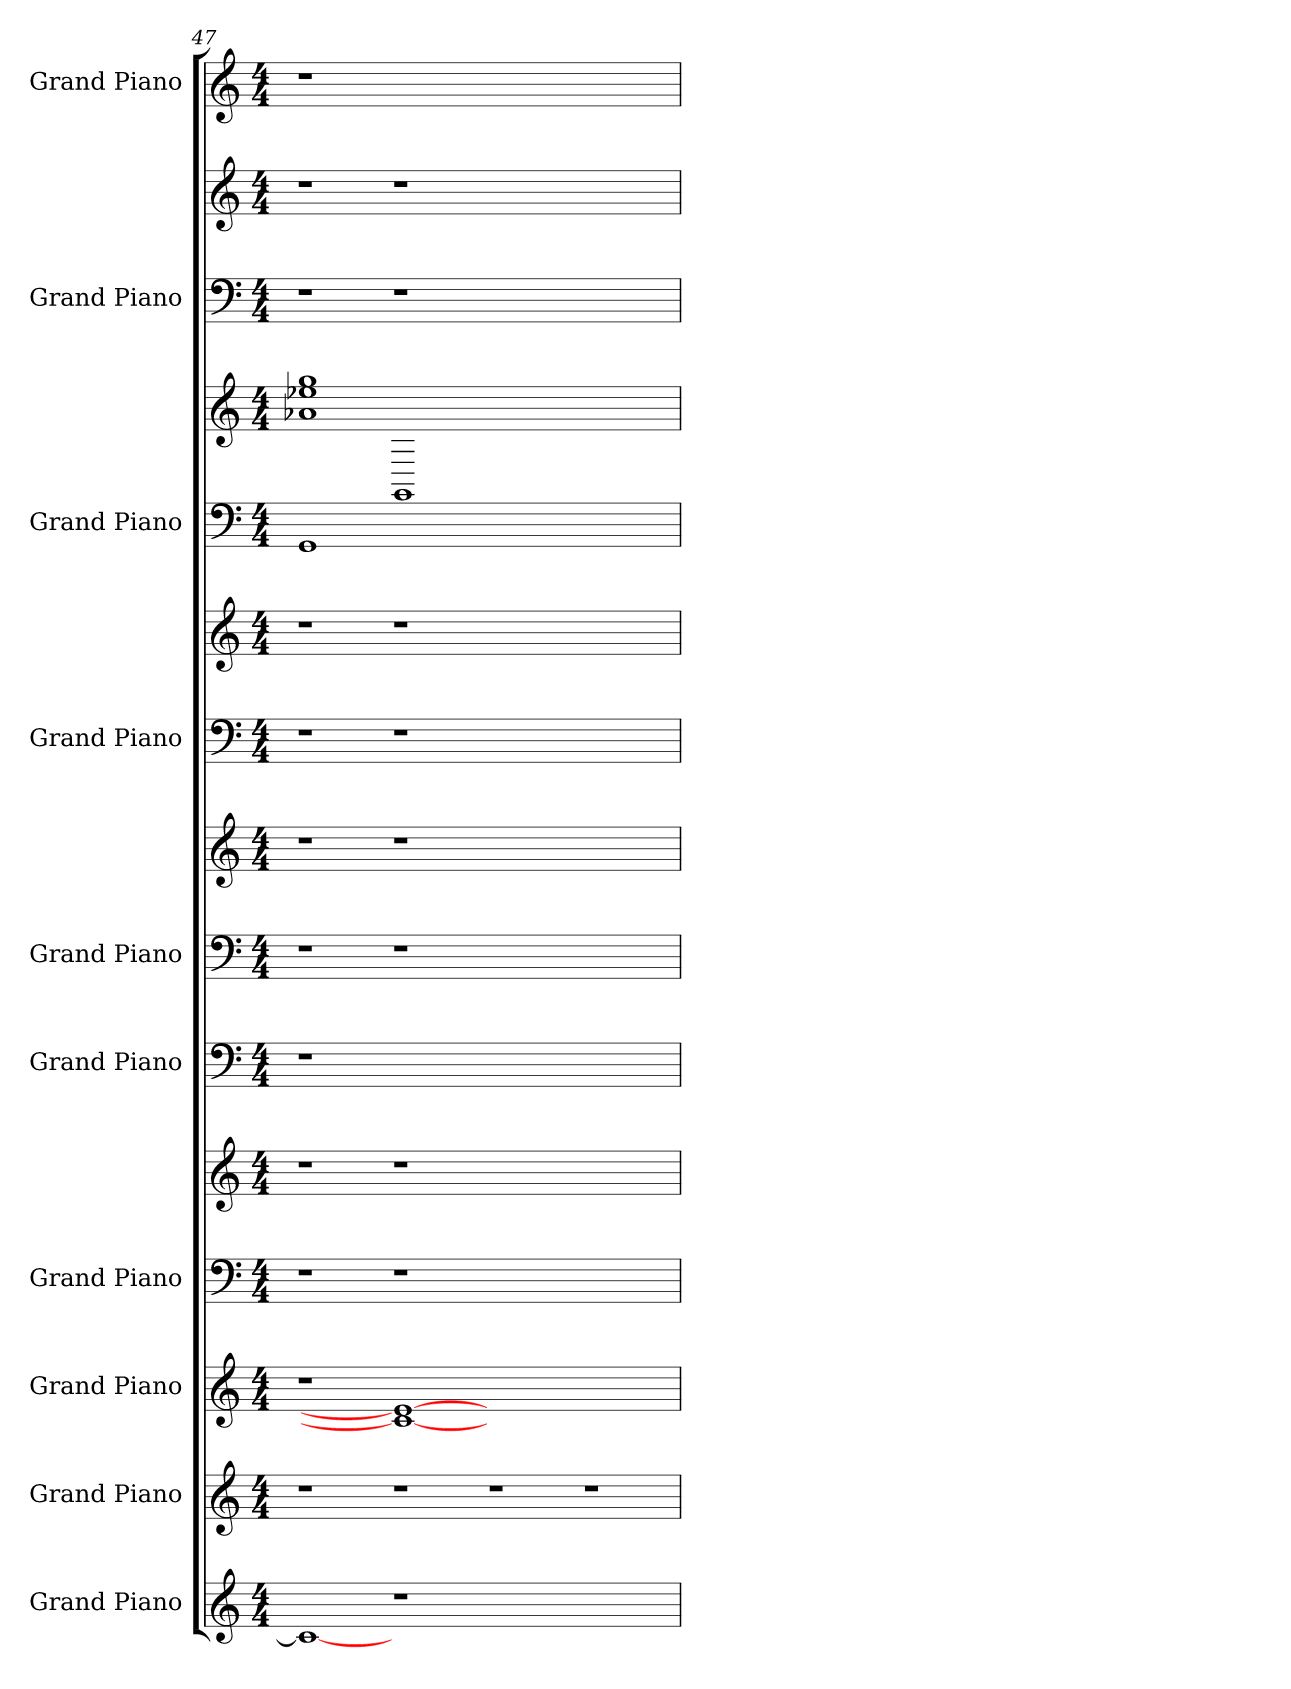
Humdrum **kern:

**kern	**kern	**kern	**kern	**kern	**kern	**kern	**kern	**kern	**kern	**kern	**kern	**kern	**kern	**kern
*part10	*part9	*part8	*part7	*part7	*part6	*part5	*part5	*part4	*part4	*part3	*part3	*part2	*part2	*part1
*staff15	*staff14	*staff13	*staff12	*staff11	*staff10	*staff9	*staff8	*staff7	*staff6	*staff5	*staff4	*staff3	*staff2	*staff1
*I"Grand Piano	*I"Grand Piano	*I"Grand Piano	*I"Grand Piano	*	*I"Grand Piano	*I"Grand Piano	*	*I"Grand Piano	*	*I"Grand Piano	*	*I"Grand Piano	*	*I"Grand Piano
*clefG2	*clefG2	*clefG2	*clefF4	*clefG2	*clefF4	*clefF4	*clefG2	*clefF4	*clefG2	*clefF4	*clefG2	*clefF4	*clefG2	*clefG2
*k[]	*k[]	*k[]	*k[]	*k[]	*k[]	*k[]	*k[]	*k[]	*k[]	*k[]	*k[]	*k[]	*k[]	*k[]
*C:	*C:	*C:	*C:	*C:	*C:	*C:	*C:	*C:	*C:	*C:	*C:	*C:	*C:	*C:
*M4/4	*M4/4	*M4/4	*M4/4	*M4/4	*M4/4	*M4/4	*M4/4	*M4/4	*M4/4	*M4/4	*M4/4	*M4/4	*M4/4	*M4/4
=47	=47	=47	=47	=47	=47	=47	=47	=47	=47	=47	=47	=47	=47	=47
1c_	1r	1r	1r	1r	1r	1r	1r	1r	1r	1GG	1a-X 1ee-X 1gg	1r	1r	1r
1r	1r	1c_ 1e_	1r	1r	0.ryy	1r	1r	1r	1r	0.ryy	1GG	1r	1r	0.ryy
0ryy	1r	0ryy	0ryy	0ryy	.	0ryy	0ryy	0ryy	0ryy	.	0ryy	0ryy	0ryy	.
.	1r	.	.	.	.	.	.	.	.	.	.	.	.	.
=	=	=	=	=	=	=	=	=	=	=	=	=	=	=
*-	*-	*-	*-	*-	*-	*-	*-	*-	*-	*-	*-	*-	*-	*-
